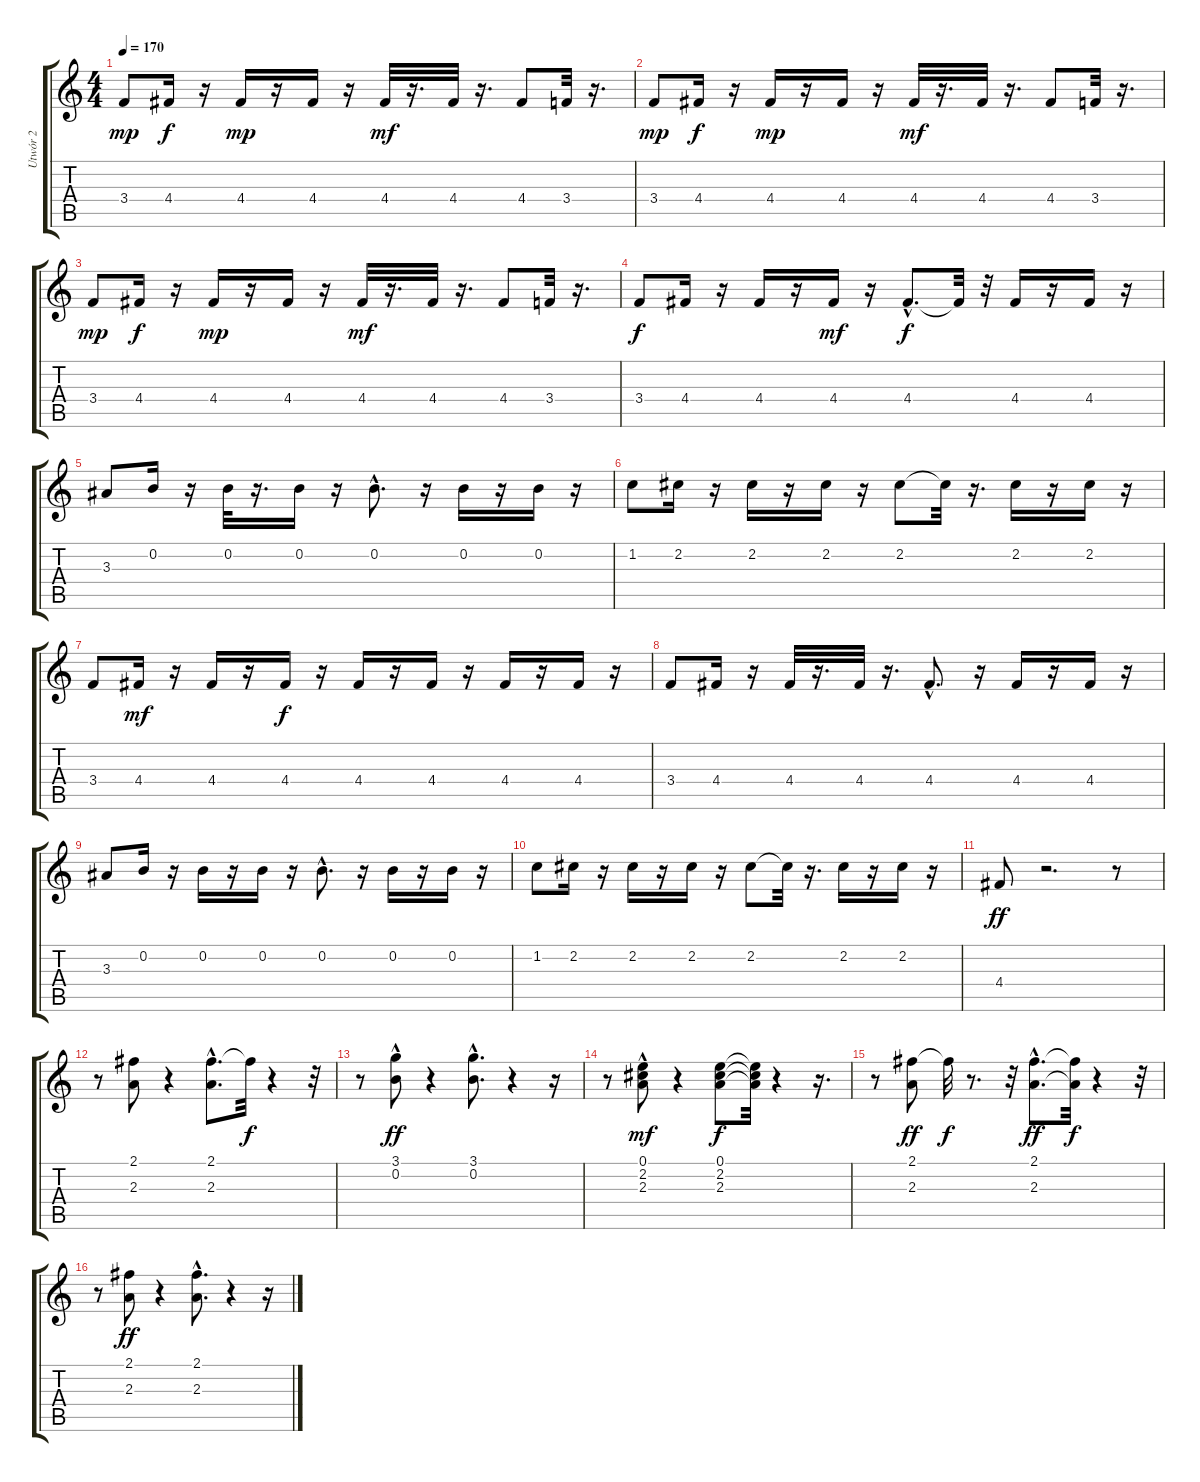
\track ("Utwór 2" "Utwór 2") {instrument acousticguitarsteel}
\staff {score tabs}
\tuning (E4 B3 G3 D3 A2 E2) {hide}
\ts (4 4)
\tempo 170
\clef g2
\ks c
3.4.8{dy mp} 4.4.16{dy f} r.16 4.4.16{dy mp} r.16 4.4.16 r.16 4.4.32{dy mf} r.16{d} 4.4.32 r.16{d} 4.4.8 3.4.32 r.16{d} |
3.4.8{dy mp} 4.4.16{dy f} r.16 4.4.16{dy mp} r.16 4.4.16 r.16 4.4.32{dy mf} r.16{d} 4.4.32 r.16{d} 4.4.8 3.4.32 r.16{d} |
3.4.8{dy mp} 4.4.16{dy f} r.16 4.4.16{dy mp} r.16 4.4.16 r.16 4.4.32{dy mf} r.16{d} 4.4.32 r.16{d} 4.4.8 3.4.32 r.16{d} |
3.4.8{dy f} 4.4.16 r.16 4.4.16 r.16 4.4.16{dy mf} r.16 4.4{hac}.8{d dy f} 4.4{t}.32 r.32 4.4.16 r.16 4.4.16 r.16 |
3.3.8 0.2.16 r.16 0.2.32 r.16{d} 0.2.16 r.16 0.2{hac}.8{d} r.16 0.2.16 r.16 0.2.16 r.16 |
1.2.8 2.2.16 r.16 2.2.16 r.16 2.2.16 r.16 2.2.8 2.2{t}.32 r.16{d} 2.2.16 r.16 2.2.16 r.16 |
3.4.8 4.4.16{dy mf} r.16 4.4.16 r.16 4.4.16{dy f} r.16 4.4.16 r.16 4.4.16 r.16 4.4.16 r.16 4.4.16 r.16 |
3.4.8 4.4.16 r.16 4.4.32 r.16{d} 4.4.32 r.16{d} 4.4{hac}.8{d} r.16 4.4.16 r.16 4.4.16 r.16 |
3.3.8 0.2.16 r.16 0.2.16 r.16 0.2.16 r.16 0.2{hac}.8{d} r.16 0.2.16 r.16 0.2.16 r.16 |
1.2.8 2.2.16 r.16 2.2.16 r.16 2.2.16 r.16 2.2.8 2.2{t}.32 r.16{d} 2.2.16 r.16 2.2.16 r.16 |
4.4.8{dy ff} r.2{d} r.8 |
r.8 (2.1 2.3).8 r.4 (2.1{hac} 2.3{hac}).8{d} 2.1{t}.32{dy f} r.4 r.32 |
r.8 (3.1 0.2{hac}).8{dy ff} r.4 (3.1{hac} 0.2{hac}).8{d} r.4 r.16 |
r.8 (0.1 2.2 2.3{hac}).8{dy mf} r.4 (0.1 2.2 2.3).8{dy f} (0.1{t} 2.2{t} 2.3{t}).32 r.4 r.16{d} |
r.8 (2.1 2.3).8{dy ff} 2.1{t}.32{dy f} r.8{d} r.32 (2.1{hac} 2.3{hac}).8{d dy ff} (2.1{t} 2.3{t}).32{dy f} r.4 r.32 |
r.8 (2.1 2.3).8{dy ff} r.4 (2.1{hac} 2.3{hac}).8{d} r.4 r.16
